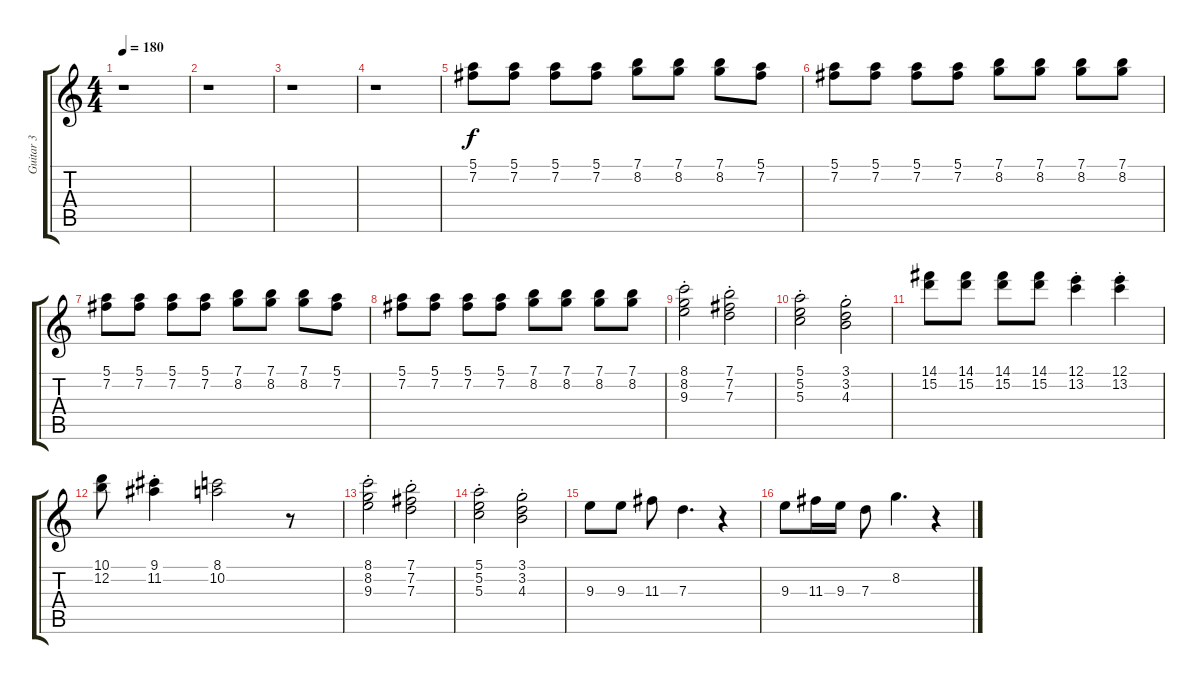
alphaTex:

\track ("Guitar 3" "Guitar 3") {instrument acousticguitarnylon}
\staff {score tabs}
\tuning (E4 B3 G3 D3 A2 E2) {hide}
\ts (4 4)
\tempo 180
\clef g2
\ks c
r.1{dy f} |
r.1 |
r.1 |
r.1 |
(5.1 7.2).8 (5.1 7.2).8 (5.1 7.2).8 (5.1 7.2).8 (7.1 8.2).8 (7.1 8.2).8 (7.1 8.2).8 (5.1 7.2).8 |
(5.1 7.2).8 (5.1 7.2).8 (5.1 7.2).8 (5.1 7.2).8 (7.1 8.2).8 (7.1 8.2).8 (7.1 8.2).8 (7.1 8.2).8 |
(5.1 7.2).8 (5.1 7.2).8 (5.1 7.2).8 (5.1 7.2).8 (7.1 8.2).8 (7.1 8.2).8 (7.1 8.2).8 (5.1 7.2).8 |
(5.1 7.2).8 (5.1 7.2).8 (5.1 7.2).8 (5.1 7.2).8 (7.1 8.2).8 (7.1 8.2).8 (7.1 8.2).8 (7.1 8.2).8 |
(8.1{st} 8.2{st} 9.3{st}).2 (7.1{st} 7.2{st} 7.3{st}).2 |
(5.1{st} 5.2{st} 5.3{st}).2 (3.1{st} 3.2{st} 4.3{st}).2 |
(14.1 15.2).8 (14.1 15.2).8 (14.1 15.2).8 (14.1 15.2).8 (12.1{st} 13.2{st}).4 (12.1{st} 13.2{st}).4 |
(10.1 12.2).8 (9.1{st} 11.2{st}).4 (8.1 10.2).2 r.8 |
(8.1{st} 8.2{st} 9.3{st}).2 (7.1{st} 7.2{st} 7.3{st}).2 |
(5.1{st} 5.2{st} 5.3{st}).2 (3.1{st} 3.2{st} 4.3{st}).2 |
9.3.8 9.3.8 11.3.8 7.3.4{d} r.4 |
9.3.8 11.3.16 9.3.16 7.3.8 8.2.4{d} r.4
